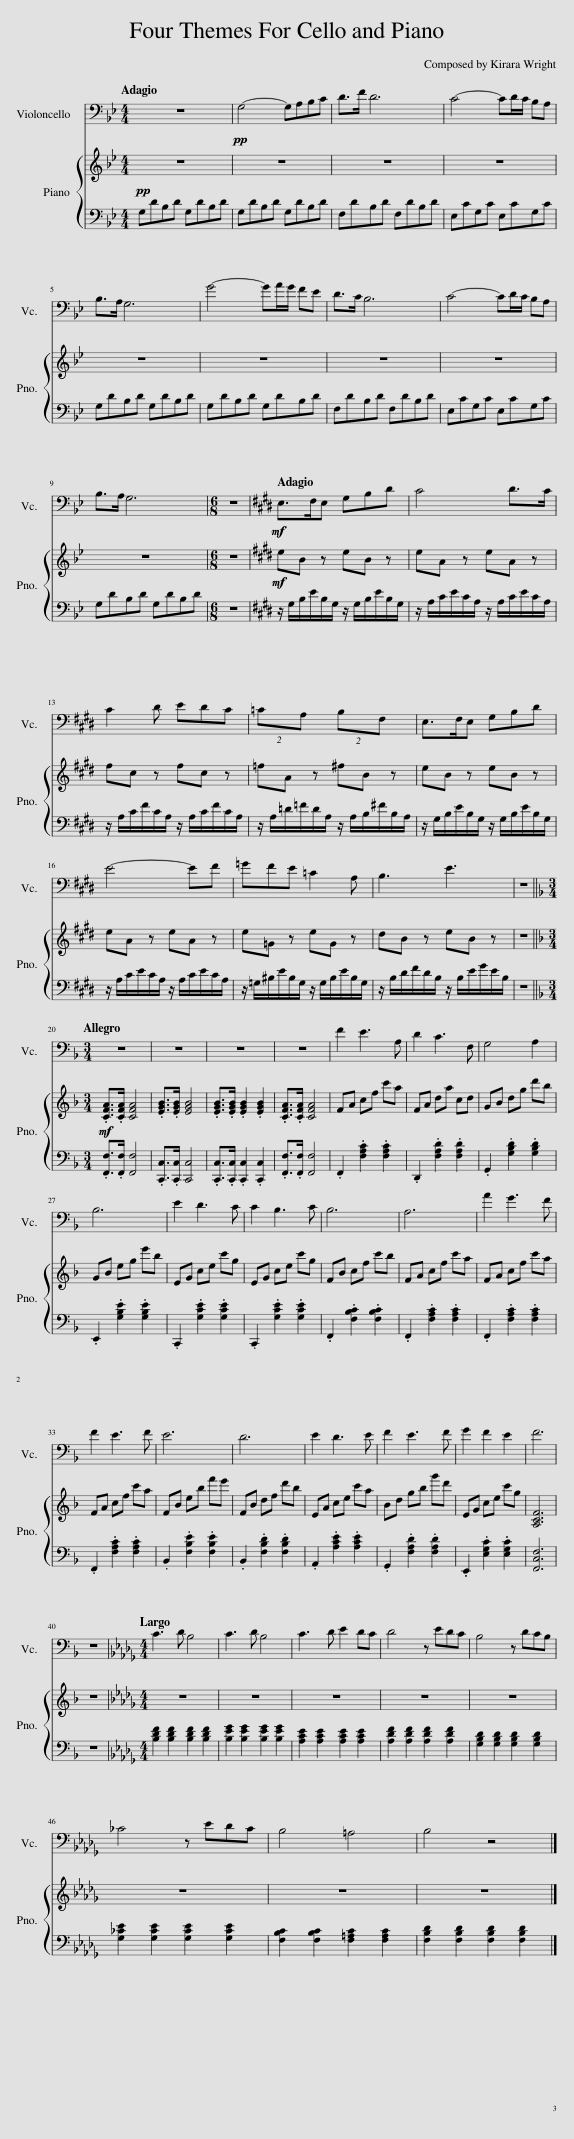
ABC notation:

X:1
%%score 1 { 2 | 3 }
L:1/8
Q:1/4=60
M:4/4
I:linebreak $
K:Bb
V:1 bass
V:2 treble
V:3 bass
V:1
 z8 |!pp! G,4- G,A,B,C | D>F D6 | C4- CD/C/ B,A, |$ B,>A, G,6 | %5
 G4- GA/G/ FE | D>C B,6 | C4- CD/C/ B,A, |$ B,>A, G,6 |[M:6/8] z6 | %10
[K:E]!mf![Q:1/4=60] E,>F,E, G,B,D | C4 D>C |$ C2 D EDC | (2:3:2=CA, (2:3:2B,F, | E,>F,E, G,B,D |$ %15
 E4- EF | =GFE =C2 A, | B,3 E3 | z6 ||$[K:F][M:3/4][Q:1/4=144] z6 | %20
 z6 | z6 | z6 | F2 E3 A, | D2 C3 F, | %25
 G,4 A,2 |$ B,6 | E2 D3 C | C2 B,3 C | B,6 | %30
 A,6 | A2 G3 F |$ F2 E3 F | E6 | D6 | %35
 E2 D3 E | F2 E3 F | G2 F2 E2 | F6 |$ z6 | %40
[K:Db][M:4/4][Q:1/4=50] C3 D B,4 | C3 D B,4 | C3 D E2 DC | D4 z EDC | B,4 z DCB, |$ %45
 _C4 z EDC | B,4 =A,4 | B,4 z4 |] %48
V:2
!pp! z8 | z8 | z8 | z8 |$ z8 | %5
 z8 | z8 | z8 |$ z8 |[M:6/8] z6 | %10
[K:E] eB z eB z | eA z eA z |$ fc z fc z | =fA z ^fB z | eB z eB z |$ %15
 eA z eA z | e=G z eG z | dB z eB z | z6 ||$[K:F][M:3/4]!mf! .[CFA]>.[CFA] [CFA]4 | %20
 .[EGB]>.[EGB] [EGB]4 | .[EGB]>.[EGB] .[EGB]2 .[EGB]2 | .[CFA]>.[CFA] [CFA]4 | FA cf c'a | FA da cd | %25
 GB dg d'b |$ GB eg e'b | EG ce c'g | EG ce c'g | FB cf c'b | %30
 FA cf c'a | FA cf c'a |$ FA cf c'a | FB eb f'e' | FB df d'b | %35
 EA ce c'a | Bd gb g'd' | EG ce c'g | [A,CF]6 |$ z6 | %40
[K:Db][M:4/4] z8 | z8 | z8 | z8 | z8 |$ %45
 z8 | z8 | z8 |] %48
V:3
 G,DB,D G,DB,D | G,DB,D G,DB,D | F,DB,D F,DB,D | E,CG,C E,CG,C |$ G,DB,D G,DB,D | %5
 G,DB,D G,DB,D | F,DB,D F,DB,D | E,CG,C E,CG,C |$ G,DB,D G,DB,D |[M:6/8] z6 | %10
[K:E]!mf! z/ G,/B,/E/B,/G,/ z/ G,/B,/E/B,/G,/ | z/ A,/C/E/C/A,/ z/ A,/C/E/C/A,/ |$ z/ A,/C/F/C/A,/ z/ A,/C/F/C/A,/ | z/ A,/=D/=F/D/A,/ z/ A,/B,/^F/B,/A,/ | z/ G,/B,/E/B,/G,/ z/ G,/B,/E/B,/G,/ |$ %15
 z/ A,/C/E/C/A,/ z/ A,/C/E/C/A,/ | z/ =G,/^B,/E/B,/G,/ z/ G,/B,/E/B,/G,/ | z/ B,/D/F/D/B,/ z/ B,/E/G/E/B,/ | z6 ||$[K:F][M:3/4] .[F,,F,]>.[F,,F,] [F,,F,]4 | %20
 .[C,,C,]>.[C,,C,] [C,,C,]4 | .[C,,C,]>.[C,,C,] .[C,,C,]2 .[C,,C,]2 | .[F,,F,]>.[F,,F,] [F,,F,]4 | .F,,2 .[F,A,C]2 .[F,A,C]2 | .D,,2 .[F,A,D]2 .[F,A,D]2 | %25
 .G,,2 .[G,B,D]2 .[G,B,D]2 |$ .E,,2 .[G,B,E]2 .[G,B,E]2 | .C,,2 .[G,CE]2 .[G,CE]2 | .C,,2 .[G,CE]2 .[G,CE]2 | .F,,2 .[F,B,C]2 .[F,B,C]2 | %30
 .F,,2 .[F,A,C]2 .[F,A,C]2 | .F,,2 .[F,A,C]2 .[F,A,C]2 |$ .F,,2 .[F,A,C]2 .[F,A,C]2 | .B,,2 .[F,B,E]2 .[F,B,E]2 | .B,,2 .[F,B,D]2 .[F,B,D]2 | %35
 .A,,2 .[A,CE]2 .[A,CE]2 | .G,,2 .[F,A,D]2 .[F,A,D]2 | .E,,2 .[E,G,C]2 .[E,G,C]2 | [F,,C,F,]6 |$ z6 | %40
[K:Db][M:4/4] [B,DF]2 [B,DF]2 [B,DF]2 [B,DF]2 | [B,EG]2 [B,EG]2 [B,EG]2 [B,EG]2 | [A,CE]2 [A,CE]2 [A,CE]2 [A,CE]2 | [A,DF]2 [A,DF]2 [A,DF]2 [A,DF]2 | [G,B,D]2 [G,B,D]2 [G,B,D]2 [G,B,D]2 |$ %45
 [G,_CE]2 [G,CE]2 [G,CE]2 [G,CE]2 | [F,B,C]2 [F,B,C]2 [F,=A,C]2 [F,A,C]2 | [F,B,D]2 [F,B,D]2 [F,B,D]2 [F,B,D]2 |] %48
